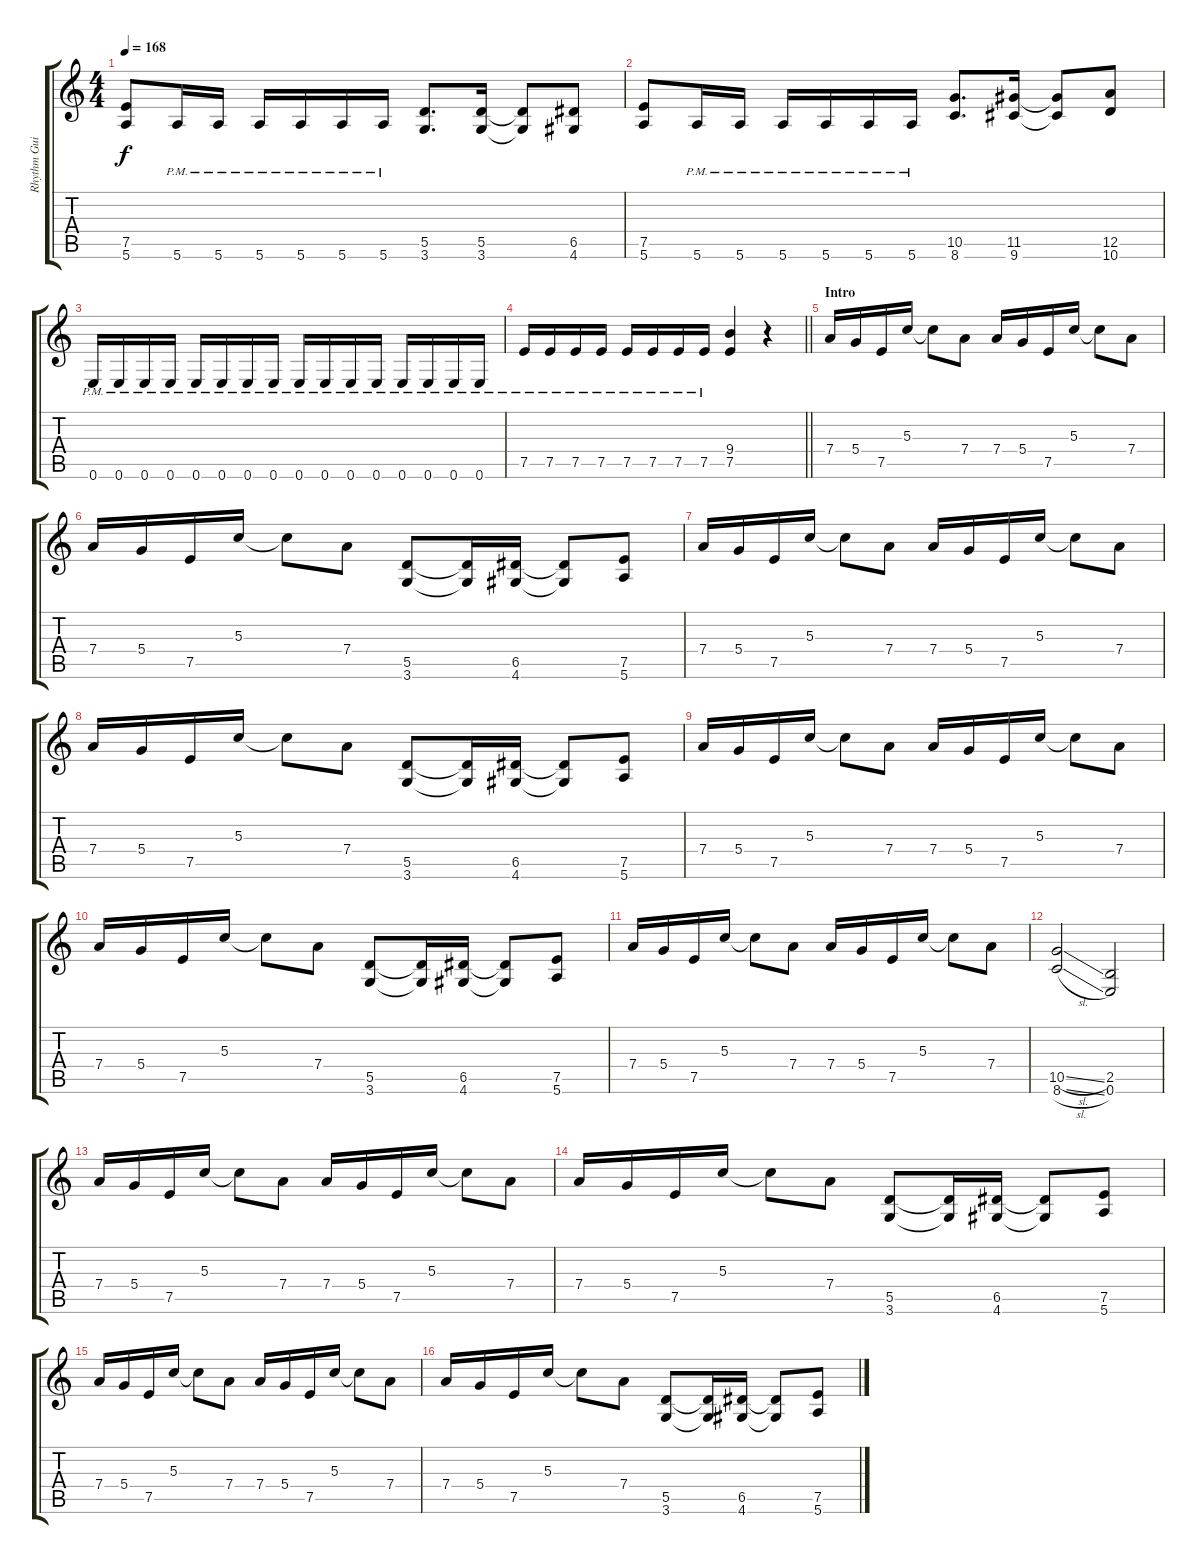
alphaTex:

\track ("Rhythm Guitar 1" "Rhythm Gui") {instrument distortionguitar}
\staff {score tabs}
\tuning (E4 B3 G3 D3 A2 E2) {hide}
\ts (4 4)
\tempo 168
\clef g2
\ks c
(7.5 5.6).8{dy f} 5.6{pm}.16 5.6{pm}.16 5.6{pm}.16 5.6{pm}.16 5.6{pm}.16 5.6{pm}.16 (5.5 3.6).8{d} (5.5 3.6).16 (5.5{t} 3.6{t}).8 (6.5 4.6).8 |
(7.5 5.6).8 5.6{pm}.16 5.6{pm}.16 5.6{pm}.16 5.6{pm}.16 5.6{pm}.16 5.6{pm}.16 (10.5 8.6).8{d} (11.5 9.6).16 (11.5{t} 9.6{t}).8 (12.5 10.6).8 |
0.6{pm}.16 0.6{pm}.16 0.6{pm}.16 0.6{pm}.16 0.6{pm}.16 0.6{pm}.16 0.6{pm}.16 0.6{pm}.16 0.6{pm}.16 0.6{pm}.16 0.6{pm}.16 0.6{pm}.16 0.6{pm}.16 0.6{pm}.16 0.6{pm}.16 0.6{pm}.16 |
\barLineRight lightlight
7.5{pm}.16 7.5{pm}.16 7.5{pm}.16 7.5{pm}.16 7.5{pm}.16 7.5{pm}.16 7.5{pm}.16 7.5{pm}.16 (9.4 7.5).4 r.4 |
\section ("" "Intro")
7.4.16 5.4.16 7.5.16 5.3.16 5.3{t}.8 7.4.8 7.4.16 5.4.16 7.5.16 5.3.16 5.3{t}.8 7.4.8 |
7.4.16 5.4.16 7.5.16 5.3.16 5.3{t}.8 7.4.8 (5.5 3.6).8 (5.5{t} 3.6{t}).16 (6.5 4.6).16 (6.5{t} 4.6{t}).8 (7.5 5.6).8 |
7.4.16 5.4.16 7.5.16 5.3.16 5.3{t}.8 7.4.8 7.4.16 5.4.16 7.5.16 5.3.16 5.3{t}.8 7.4.8 |
7.4.16 5.4.16 7.5.16 5.3.16 5.3{t}.8 7.4.8 (5.5 3.6).8 (5.5{t} 3.6{t}).16 (6.5 4.6).16 (6.5{t} 4.6{t}).8 (7.5 5.6).8 |
7.4.16 5.4.16 7.5.16 5.3.16 5.3{t}.8 7.4.8 7.4.16 5.4.16 7.5.16 5.3.16 5.3{t}.8 7.4.8 |
7.4.16 5.4.16 7.5.16 5.3.16 5.3{t}.8 7.4.8 (5.5 3.6).8 (5.5{t} 3.6{t}).16 (6.5 4.6).16 (6.5{t} 4.6{t}).8 (7.5 5.6).8 |
7.4.16 5.4.16 7.5.16 5.3.16 5.3{t}.8 7.4.8 7.4.16 5.4.16 7.5.16 5.3.16 5.3{t}.8 7.4.8 |
(10.5{sl} 8.6{sl}).2 (2.5 0.6).2 |
7.4.16 5.4.16 7.5.16 5.3.16 5.3{t}.8 7.4.8 7.4.16 5.4.16 7.5.16 5.3.16 5.3{t}.8 7.4.8 |
7.4.16 5.4.16 7.5.16 5.3.16 5.3{t}.8 7.4.8 (5.5 3.6).8 (5.5{t} 3.6{t}).16 (6.5 4.6).16 (6.5{t} 4.6{t}).8 (7.5 5.6).8 |
7.4.16 5.4.16 7.5.16 5.3.16 5.3{t}.8 7.4.8 7.4.16 5.4.16 7.5.16 5.3.16 5.3{t}.8 7.4.8 |
7.4.16 5.4.16 7.5.16 5.3.16 5.3{t}.8 7.4.8 (5.5 3.6).8 (5.5{t} 3.6{t}).16 (6.5 4.6).16 (6.5{t} 4.6{t}).8 (7.5 5.6).8
